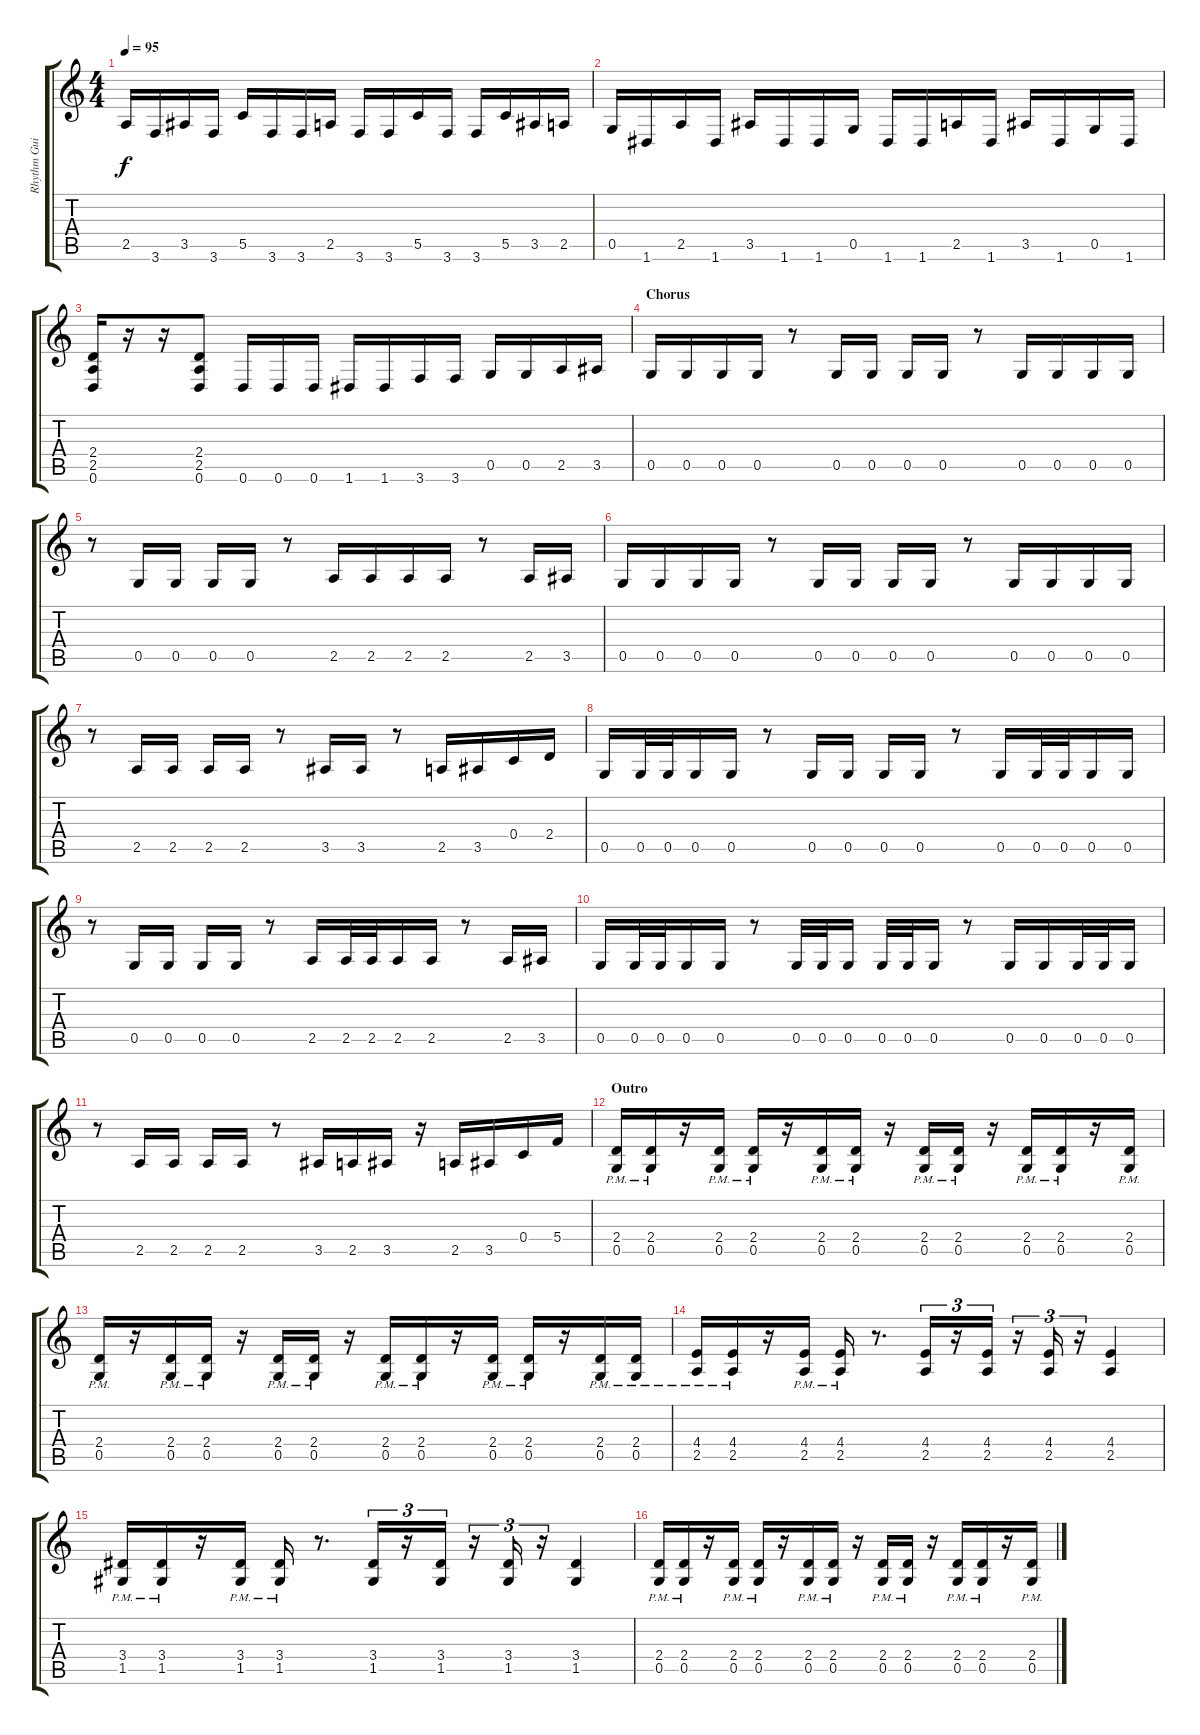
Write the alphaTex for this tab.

\track ("Rhythm Guitar" "Rhythm Gui") {instrument distortionguitar}
\staff {score tabs}
\tuning (D4 A3 F3 C3 G2 D2) {hide}
\ts (4 4)
\tempo 95
\clef g2
\ks c
2.5.16{dy f} 3.6.16 3.5.16 3.6.16 5.5.16 3.6.16 3.6.16 2.5.16 3.6.16 3.6.16 5.5.16 3.6.16 3.6.16 5.5.16 3.5.16 2.5.16 |
0.5.16 1.6.16 2.5.16 1.6.16 3.5.16 1.6.16 1.6.16 0.5.16 1.6.16 1.6.16 2.5.16 1.6.16 3.5.16 1.6.16 0.5.16 1.6.16 |
(2.4 2.5 0.6).16 r.16 r.16 (2.4 2.5 0.6).8 0.6.16 0.6.16 0.6.16 1.6.16 1.6.16 3.6.16 3.6.16 0.5.16 0.5.16 2.5.16 3.5.16 |
\section ("" "Chorus")
0.5.16 0.5.16 0.5.16 0.5.16 r.8 0.5.16 0.5.16 0.5.16 0.5.16 r.8 0.5.16 0.5.16 0.5.16 0.5.16 |
r.8 0.5.16 0.5.16 0.5.16 0.5.16 r.8 2.5.16 2.5.16 2.5.16 2.5.16 r.8 2.5.16 3.5.16 |
0.5.16 0.5.16 0.5.16 0.5.16 r.8 0.5.16 0.5.16 0.5.16 0.5.16 r.8 0.5.16 0.5.16 0.5.16 0.5.16 |
r.8 2.5.16 2.5.16 2.5.16 2.5.16 r.8 3.5.16 3.5.16 r.8 2.5.16 3.5.16 0.4.16 2.4.16 |
0.5.16 0.5.32 0.5.32 0.5.16 0.5.16 r.8 0.5.16 0.5.16 0.5.16 0.5.16 r.8 0.5.16 0.5.32 0.5.32 0.5.16 0.5.16 |
r.8 0.5.16 0.5.16 0.5.16 0.5.16 r.8 2.5.16 2.5.32 2.5.32 2.5.16 2.5.16 r.8 2.5.16 3.5.16 |
0.5.16 0.5.32 0.5.32 0.5.16 0.5.16 r.8 0.5.32 0.5.32 0.5.16 0.5.32 0.5.32 0.5.16 r.8 0.5.16 0.5.16 0.5.32 0.5.32 0.5.16 |
r.8 2.5.16 2.5.16 2.5.16 2.5.16 r.8 3.5.16 2.5.16 3.5.16 r.16 2.5.16 3.5.16 0.4.16 5.4.16 |
\section ("" "Outro")
(2.4{pm} 0.5{pm}).16 (2.4{pm} 0.5{pm}).16 r.16 (2.4{pm} 0.5{pm}).16 (2.4{pm} 0.5{pm}).16 r.16 (2.4{pm} 0.5{pm}).16 (2.4{pm} 0.5{pm}).16 r.16 (2.4{pm} 0.5{pm}).16 (2.4{pm} 0.5{pm}).16 r.16 (2.4{pm} 0.5{pm}).16 (2.4{pm} 0.5{pm}).16 r.16 (2.4{pm} 0.5{pm}).16 |
(2.4{pm} 0.5{pm}).16 r.16 (2.4{pm} 0.5{pm}).16 (2.4{pm} 0.5{pm}).16 r.16 (2.4{pm} 0.5{pm}).16 (2.4{pm} 0.5{pm}).16 r.16 (2.4{pm} 0.5{pm}).16 (2.4{pm} 0.5{pm}).16 r.16 (2.4{pm} 0.5{pm}).16 (2.4{pm} 0.5{pm}).16 r.16 (2.4{pm} 0.5{pm}).16 (2.4{pm} 0.5{pm}).16 |
(4.4{pm} 2.5{pm}).16 (4.4{pm} 2.5{pm}).16 r.16 (4.4{pm} 2.5{pm}).16 (4.4{pm} 2.5{pm}).16 r.8{d} (4.4 2.5).16{tu (3 2)} r.16{tu (3 2)} (4.4 2.5).16{tu (3 2)} r.16{tu (3 2)} (4.4 2.5).16{tu (3 2)} r.16{tu (3 2)} (4.4 2.5).4 |
(3.4{pm} 1.5{pm}).16 (3.4{pm} 1.5{pm}).16 r.16 (3.4{pm} 1.5{pm}).16 (3.4{pm} 1.5{pm}).16 r.8{d} (3.4 1.5).16{tu (3 2)} r.16{tu (3 2)} (3.4 1.5).16{tu (3 2)} r.16{tu (3 2)} (3.4 1.5).16{tu (3 2)} r.16{tu (3 2)} (3.4 1.5).4 |
(2.4{pm} 0.5{pm}).16 (2.4{pm} 0.5{pm}).16 r.16 (2.4{pm} 0.5{pm}).16 (2.4{pm} 0.5{pm}).16 r.16 (2.4{pm} 0.5{pm}).16 (2.4{pm} 0.5{pm}).16 r.16 (2.4{pm} 0.5{pm}).16 (2.4{pm} 0.5{pm}).16 r.16 (2.4{pm} 0.5{pm}).16 (2.4{pm} 0.5{pm}).16 r.16 (2.4{pm} 0.5{pm}).16
